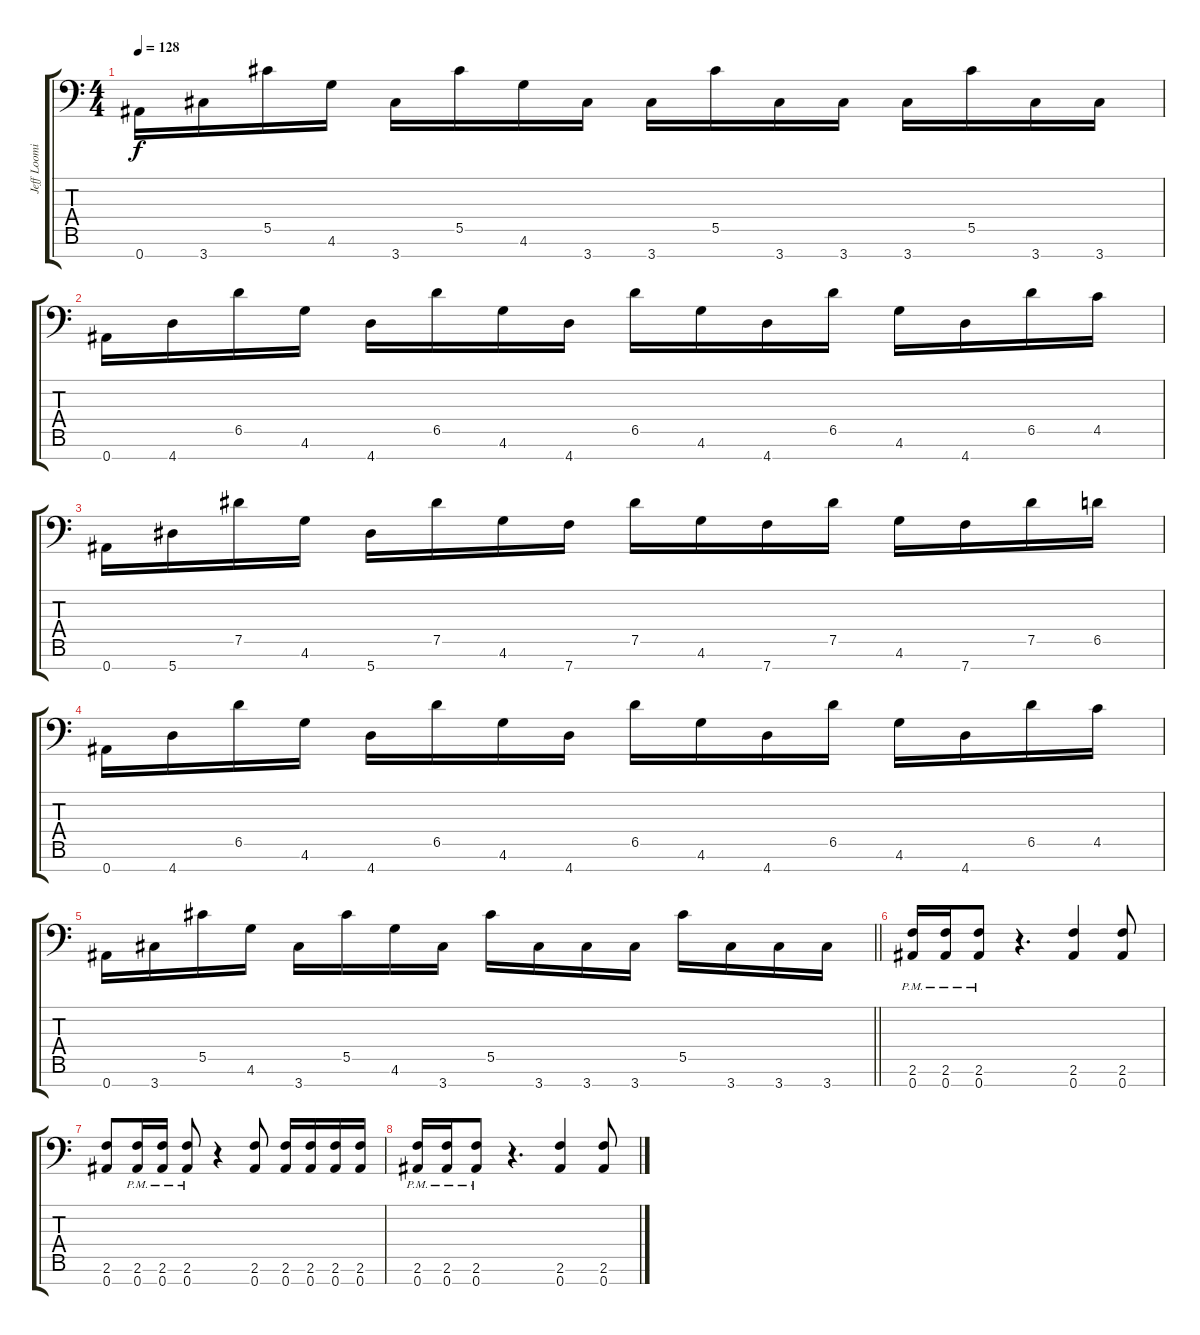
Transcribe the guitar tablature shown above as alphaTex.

\track ("Jeff Loomis Rhythm" "Jeff Loomi") {instrument distortionguitar}
\staff {score tabs}
\tuning (Eb4 Bb3 Gb3 Db3 Ab2 Eb2 Bb1) {hide}
\ts (4 4)
\tempo 128
\clef f4
\ks c
0.7.16{dy f} 3.7.16 5.5.16 4.6.16 3.7.16 5.5.16 4.6.16 3.7.16 3.7.16 5.5.16 3.7.16 3.7.16 3.7.16 5.5.16 3.7.16 3.7.16 |
0.7.16 4.7.16 6.5.16 4.6.16 4.7.16 6.5.16 4.6.16 4.7.16 6.5.16 4.6.16 4.7.16 6.5.16 4.6.16 4.7.16 6.5.16 4.5.16 |
0.7.16 5.7.16 7.5.16 4.6.16 5.7.16 7.5.16 4.6.16 7.7.16 7.5.16 4.6.16 7.7.16 7.5.16 4.6.16 7.7.16 7.5.16 6.5.16 |
0.7.16 4.7.16 6.5.16 4.6.16 4.7.16 6.5.16 4.6.16 4.7.16 6.5.16 4.6.16 4.7.16 6.5.16 4.6.16 4.7.16 6.5.16 4.5.16 |
\barLineRight lightlight
0.7.16 3.7.16 5.5.16 4.6.16 3.7.16 5.5.16 4.6.16 3.7.16 5.5.16 3.7.16 3.7.16 3.7.16 5.5.16 3.7.16 3.7.16 3.7.16 |
(2.6{pm} 0.7{pm}).16 (2.6{pm} 0.7{pm}).16 (2.6{pm} 0.7{pm}).8 r.4{d} (2.6 0.7).4 (2.6 0.7).8 |
(2.6 0.7).8 (2.6{pm} 0.7{pm}).16 (2.6{pm} 0.7{pm}).16 (2.6{pm} 0.7{pm}).8 r.4 (2.6 0.7).8 (2.6 0.7).16 (2.6 0.7).16 (2.6 0.7).16 (2.6 0.7).16 |
(2.6{pm} 0.7{pm}).16 (2.6{pm} 0.7{pm}).16 (2.6{pm} 0.7{pm}).8 r.4{d} (2.6 0.7).4 (2.6 0.7).8
